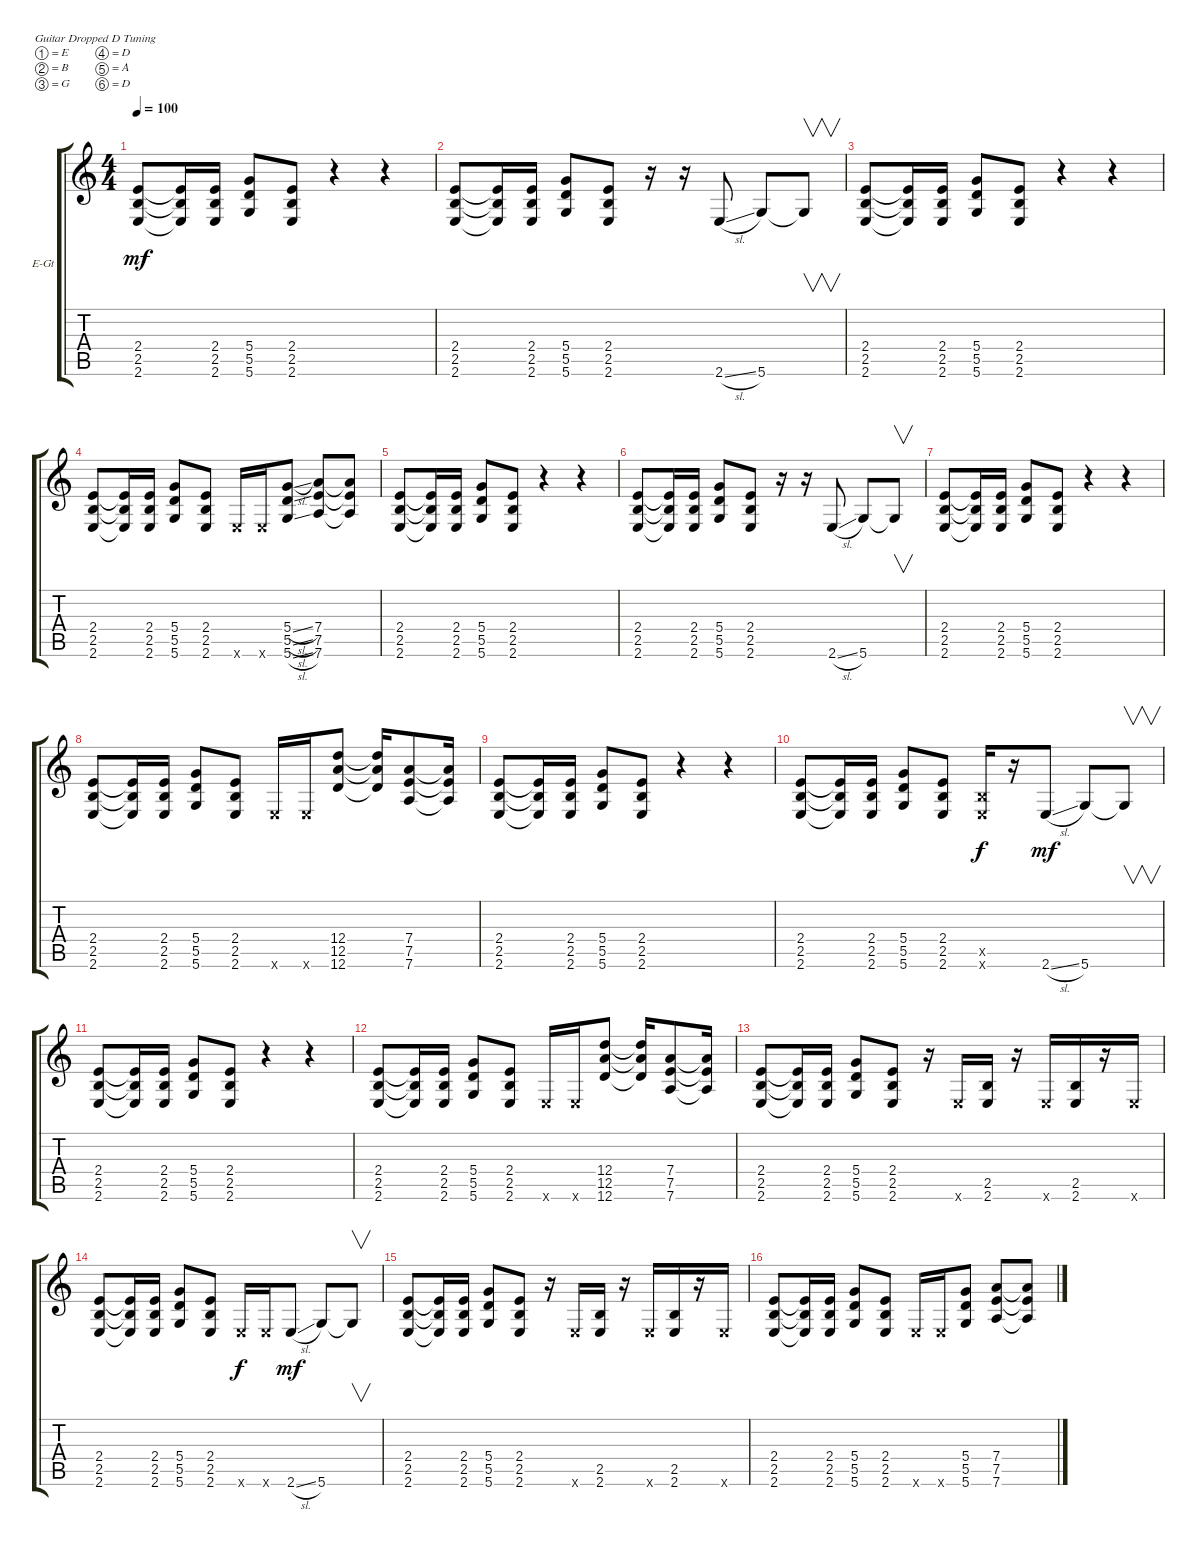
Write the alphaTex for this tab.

\defaultSystemsLayout 4
\bracketExtendMode groupsimilarinstruments
\firstSystemTrackNameOrientation horizontal
\otherSystemsTrackNameOrientation horizontal
\track ("Electric Guitar" "E-Gt") {instrument distortionguitar}
\staff {score tabs}
\tuning (E4 B3 G3 D3 A2 D2)
\ts (4 4)
\tempo 100
\clef g2
\ks c
(2.6 2.5 2.4).8{dy mf instrument distortionguitar} (2.6{t} 2.4{t} 2.5{t}).16 (2.6 2.5 2.4).16 (5.6 5.5 5.4).8 (2.6 2.4 2.5).8 r.4 r.4 |
(2.6 2.5 2.4).8 (2.6{t} 2.4{t} 2.5{t}).16 (2.6 2.5 2.4).16 (5.6 5.5 5.4).8 (2.6 2.4 2.5).8 r.16 r.16 2.6{sl}.8 5.6.8 5.6{t}.8{v} |
(2.6 2.5 2.4).8 (2.6{t} 2.4{t} 2.5{t}).16 (2.6 2.5 2.4).16 (5.6 5.5 5.4).8 (2.6 2.4 2.5).8 r.4 r.4 |
(2.6 2.5 2.4).8 (2.6{t} 2.4{t} 2.5{t}).16 (2.6 2.5 2.4).16 (5.6 5.5 5.4).8 (2.6 2.4 2.5).8 2.6{x}.16 2.6{x}.16 (5.6{sl} 5.5{sl} 5.4{sl}).8 (7.6 7.4 7.5).8 (7.6{t} 7.5{t} 7.4{t}).8 |
(2.6 2.5 2.4).8 (2.6{t} 2.4{t} 2.5{t}).16 (2.6 2.5 2.4).16 (5.6 5.5 5.4).8 (2.6 2.4 2.5).8 r.4 r.4 |
(2.6 2.5 2.4).8 (2.6{t} 2.4{t} 2.5{t}).16 (2.6 2.5 2.4).16 (5.6 5.5 5.4).8 (2.6 2.4 2.5).8 r.16 r.16 2.6{sl}.8 5.6.8 5.6{t}.8{v} |
(2.6 2.5 2.4).8 (2.6{t} 2.4{t} 2.5{t}).16 (2.6 2.5 2.4).16 (5.6 5.5 5.4).8 (2.6 2.4 2.5).8 r.4 r.4 |
(2.6 2.5 2.4).8 (2.6{t} 2.4{t} 2.5{t}).16 (2.6 2.5 2.4).16 (5.6 5.5 5.4).8 (2.6 2.4 2.5).8 2.6{x}.16 2.6{x}.16 (12.6 12.5 12.4).8 (12.6{t} 12.5{t} 12.4{t}).16 (7.6 7.5 7.4).8 (7.4{t} 7.5{t} 7.6{t}).16 |
(2.6 2.5 2.4).8 (2.6{t} 2.4{t} 2.5{t}).16 (2.6 2.5 2.4).16 (5.6 5.5 5.4).8 (2.6 2.4 2.5).8 r.4 r.4 |
(2.6 2.5 2.4).8 (2.6{t} 2.4{t} 2.5{t}).16 (2.6 2.5 2.4).16 (5.6 5.5 5.4).8 (2.6 2.4 2.5).8 (2.6{x} 2.5{x}).16{dy f} r.16 2.6{sl}.8{dy mf} 5.6.8 5.6{t}.8{v} |
(2.6 2.5 2.4).8 (2.6{t} 2.4{t} 2.5{t}).16 (2.6 2.5 2.4).16 (5.6 5.5 5.4).8 (2.6 2.4 2.5).8 r.4 r.4 |
(2.6 2.5 2.4).8 (2.6{t} 2.4{t} 2.5{t}).16 (2.6 2.5 2.4).16 (5.6 5.5 5.4).8 (2.6 2.4 2.5).8 2.6{x}.16 2.6{x}.16 (12.6 12.5 12.4).8 (12.6{t} 12.5{t} 12.4{t}).16 (7.6 7.5 7.4).8 (7.4{t} 7.5{t} 7.6{t}).16 |
(2.6 2.5 2.4).8 (2.6{t} 2.4{t} 2.5{t}).16 (2.6 2.5 2.4).16 (5.6 5.5 5.4).8 (2.6 2.4 2.5).8 r.16 2.6{x}.16 (2.6 2.5).16 r.16 2.6{x}.16 (2.6 2.5).16 r.16 2.6{x}.16 |
(2.6 2.5 2.4).8 (2.6{t} 2.4{t} 2.5{t}).16 (2.6 2.5 2.4).16 (5.6 5.5 5.4).8 (2.6 2.4 2.5).8 2.6{x}.16{dy f} 2.6{x}.16 2.6{sl}.8{dy mf} 5.6.8 5.6{t}.8{v} |
(2.6 2.5 2.4).8 (2.6{t} 2.4{t} 2.5{t}).16 (2.6 2.5 2.4).16 (5.6 5.5 5.4).8 (2.6 2.4 2.5).8 r.16 2.6{x}.16 (2.6 2.5).16 r.16 2.6{x}.16 (2.6 2.5).16 r.16 2.6{x}.16 |
(2.6 2.5 2.4).8 (2.6{t} 2.4{t} 2.5{t}).16 (2.6 2.5 2.4).16 (5.6 5.5 5.4).8 (2.6 2.4 2.5).8 2.6{x}.16 2.6{x}.16 (5.6 5.5 5.4).8 (7.6 7.4 7.5).8 (7.6{t} 7.5{t} 7.4{t}).8
